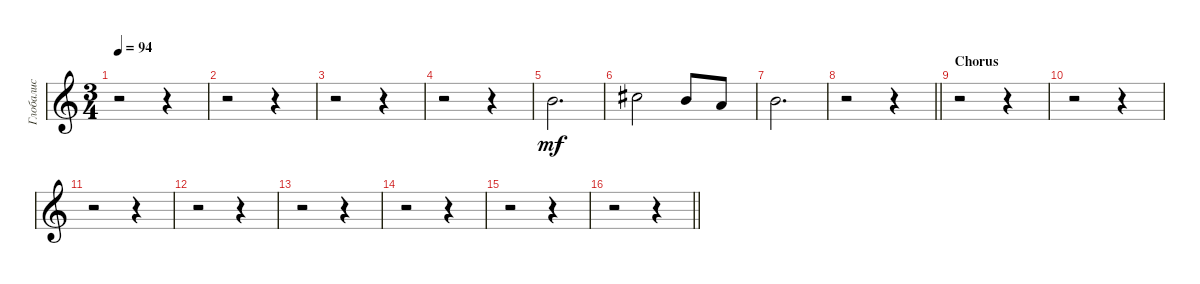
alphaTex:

\track ("Глобалис" "Глобалис") {instrument flute}
\staff {score}
\tuning (E4 B3 G3 D3 A2 E2 B1) {hide}
\ts (3 4)
\tempo 94
\clef g2
\ks c
r.2{dy mf} r.4 |
r.2 r.4 |
r.2 r.4 |
r.2 r.4 |
7.1.2{d} |
9.1.2 7.1.8 5.1.8 |
7.1.2{d} |
\barLineRight lightlight
r.2 r.4 |
\section ("" "Chorus")
r.2 r.4 |
r.2 r.4 |
r.2 r.4 |
r.2 r.4 |
r.2 r.4 |
r.2 r.4 |
r.2 r.4 |
\barLineRight lightlight
r.2 r.4
